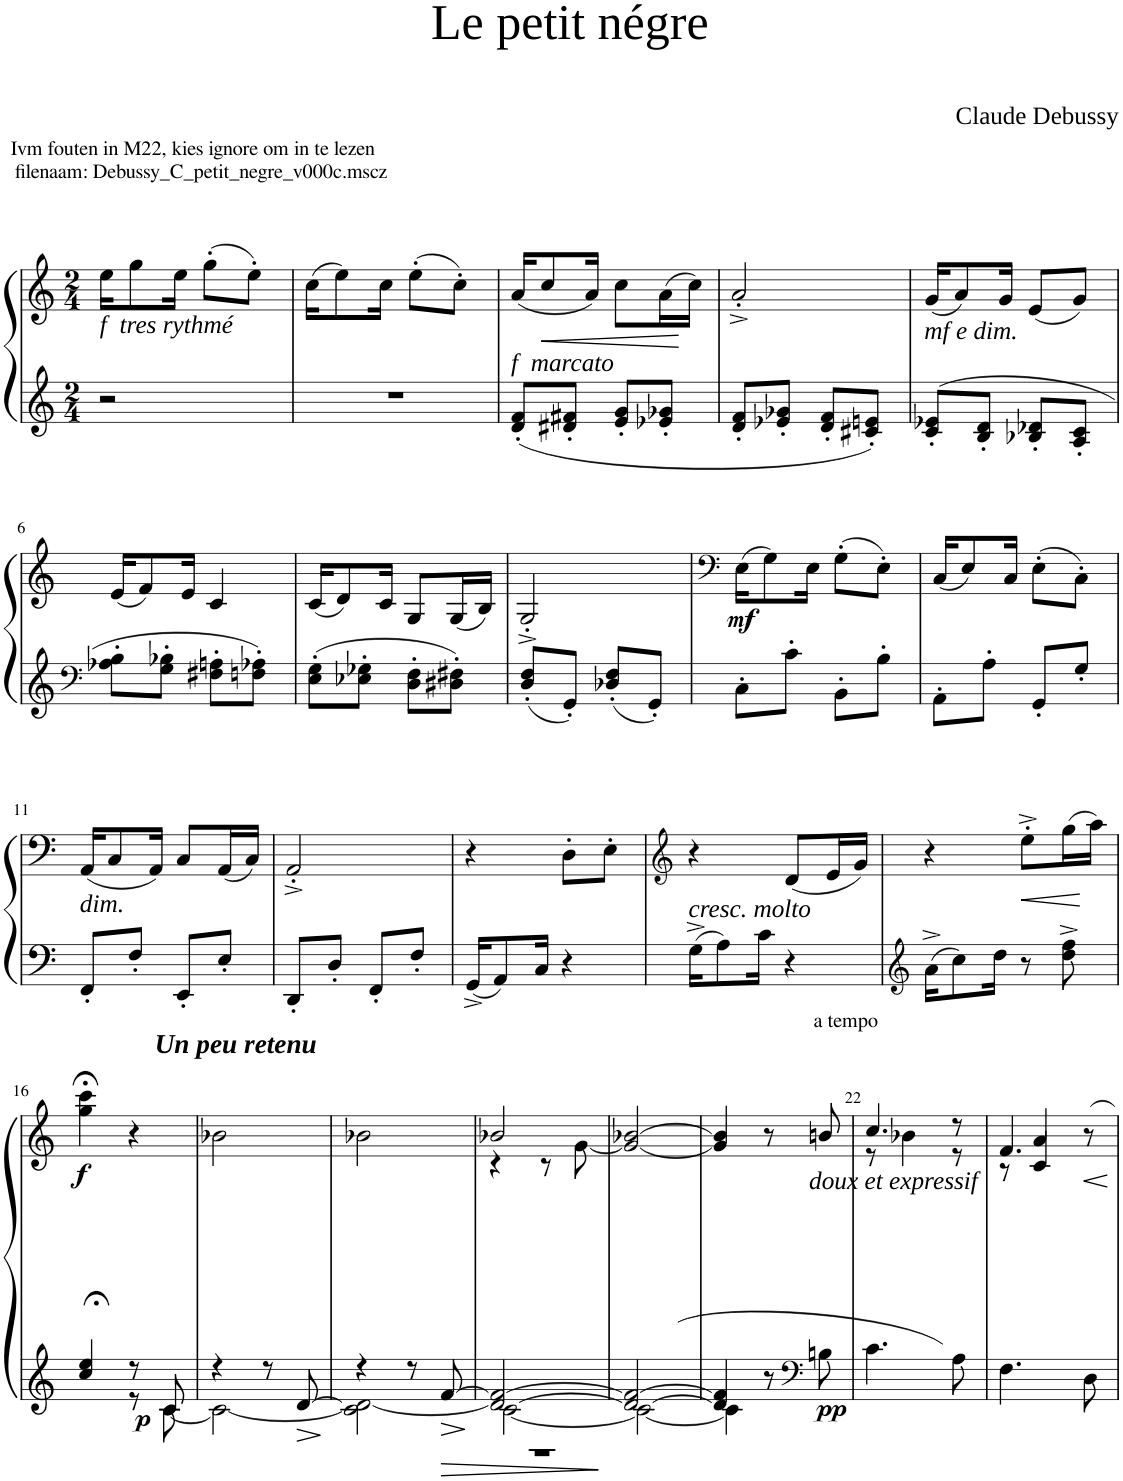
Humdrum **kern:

**kern	**kern	**dynam
*part1	*part1	*part1
*staff2	*staff1	*staff1/2
*I"Klavier	*	*
*clefG2	*clefG2	*
*k[]	*k[]	*
*M2/4	*M2/4	*
=1	=1	=1
!	!LO:TX:b:i:t=f  tres rythmé	!
!	!LO:TX:a:t=filenaam&colon; Debussy_C_petit_negre_v000c.mscz	!
!	!LO:TX:a:t=Ivm fouten in M22, kies ignore om in te lezen	!
2r	16ee\KL	.
.	8gg\	.
.	16ee\Jk	.
.	(8gg'\L	.
.	8ee'\J)	.
=2	=2	=2
2r	(16cc\KL	.
.	8ee\)	.
.	16cc\Jk	.
.	(8ee'\L	.
.	8cc'\J)	.
=3	=3	=3
!	!LO:TX:b:i:t=f  marcato	!
8d/' 8f/'L	(16a/KL	.
!	!	!LO:HP:b
.	8cc/	<
8d#X/' 8f#X/'J	.	.
.	16a/Jk)	.
8e/' 8g/'L	8cc\L	.
8e-X/' 8g-X/'J	(16a\L	.
.	16cc\JJ)	[
=4	=4	=4
8d/' 8f/'L	2a'^/	.
8e-X/' 8g-X/'J	.	.
8d/' 8f/'L	.	.
8c#X/' 8en/'J	.	.
=5	=5	=5
!	!LO:TX:b:i:t=mf e dim.	!
8c/' 8e-X/'L	(16g/KL	.
.	8a/)	.
8B/' 8d/'J	.	.
.	16g/Jk	.
8B-X/' 8d-X/'L	(8e/L	.
8A/' 8c/'J	8g/J)	.
!!LO:LB:g=z
=6	=6	=6
*clefF4	*	*
8A-X\' 8B\'L	(16e/KL	.
.	8f/)	.
8G\' 8B-X\'J	.	.
.	16e/Jk	.
8F#X\' 8An\'L	4c/	.
8Fn\' 8A-X\'J	.	.
=7	=7	=7
8E\' 8G\'L	(16c/KL	.
.	8d/)	.
8E-X\' 8G-X\'J	.	.
.	16c/Jk	.
8D\' 8F\'L	8G/L	.
8D#X\' 8F#X\'J	(16G/L	.
.	16B/JJ)	.
=8	=8	=8
8D/' 8F/'L	2G'^/	.
8GG'/J	.	.
8D-X/' 8F/'L	.	.
8GG'/J	.	.
=9	=9	=9
*	*clefF4	*
!	!	!LO:DY:b
8C'\L	(16E\KL	mf
.	8G\)	.
8c'\J	.	.
.	16E\Jk	.
8BB'\L	(8G'\L	.
8B'\J	8E'\J)	.
=10	=10	=10
8AA'\L	(16C/KL	.
.	8E/)	.
8A'\J	.	.
.	16C/Jk	.
8GG'/L	(8E'\L	.
8G'/J	8C'\J)	.
!!LO:LB:g=z
=11	=11	=11
!	!LO:TX:b:i:t=dim.	!
8FF'/L	(16AA/KL	.
.	8C/	.
8F'/J	.	.
.	16AA/Jk)	.
8EE'/L	8C/L	.
8E'/J	(16AA/L	.
.	16C/JJ)	.
=12	=12	=12
8DD'/L	2AA'^/	.
8D'/J	.	.
8FF'/L	.	.
8F'/J	.	.
=13	=13	=13
16GG^/KL	4r	.
8AA/	.	.
16C/Jk	.	.
4r	8D'\L	.
.	8E'\J	.
=14	=14	=14
*	*clefG2	*
!	!LO:TX:b:i:t=cresc. molto	!
16G^\KL	4r	.
8A\	.	.
16c\Jk	.	.
4r	(8d/L	.
.	16e/L	.
.	16g/JJ)	.
=15	=15	=15
*clefG2	*	*
16a^\KL	4r	.
8cc\	.	.
16dd\Jk	.	.
!	!	!LO:HP:b
8r	8ee'^\L	<
8dd\^ 8ff\^	(16gg\L	.
.	16aa\JJ)	[
!!LO:LB:g=z
=16	=16	=16
*^	*	*
!	!	!	!LO:DY:b
4cc/;< 4ee/;<	4ryy	4gg\;< 4ccc\;<	f
!	!	!LO:TX:a:Bi:t=Un peu retenu	!
!	!	!	!LO:DY:b=2
8r	8r	4r	p
8c/	[8c\	.	.
=17	=17	=17	=17
4r	2c\_	2b-X\	.
8r	.	.	.
[8d/	.	.	.
=18	=18	=18	=18
4r	2c\] 2d\_	2b-X\	.
8r	.	.	.
[8f/	.	.	.
=19	=19	=19	=19
*	*^	*^	*
2d/_ 2f/_	[2c\	2r	2b-X/	4r	.
.	.	.	.	8r	.
.	.	.	.	[8g\	.
*	*v	*v	*	*	*
*	*	*v	*v	*
=20	=20	=20	=20
2d/_ 2f/_	2c\_	2g/_ [2b-X/	.
=21	=21	=21	=21
4d/] 4f/]	4c\]	4g/] 4b-/]	.
8r	4ryy	8r	.
*clefF4	*	*	*
!	!	!LO:TX:a:t=a tempo	!
!	!	!	!LO:DY:b=2
8Bn\	.	8bn/	pp
*v	*v	*	*
=22	=22	=22
*	*^	*
!LO:TX:a:i:t=doux et expressif	!	!	!
4.c\	4.cc/	8r	.
.	.	4ryy	.
8A\	4b-X\	8r	.
4ryy	.	4ryy	.
.	8r	.	.
=23	=23	=23	=23
4.F\	4.f/	8r	.
.	.	4c/	.
8D\	4a/	4.ryy	.
4ryy	.	.	.
!	!	!	!LO:HP:b
.	8r	.	<
*	*v	*v	*
.	.	[
=	=	=
*-	*-	*-
